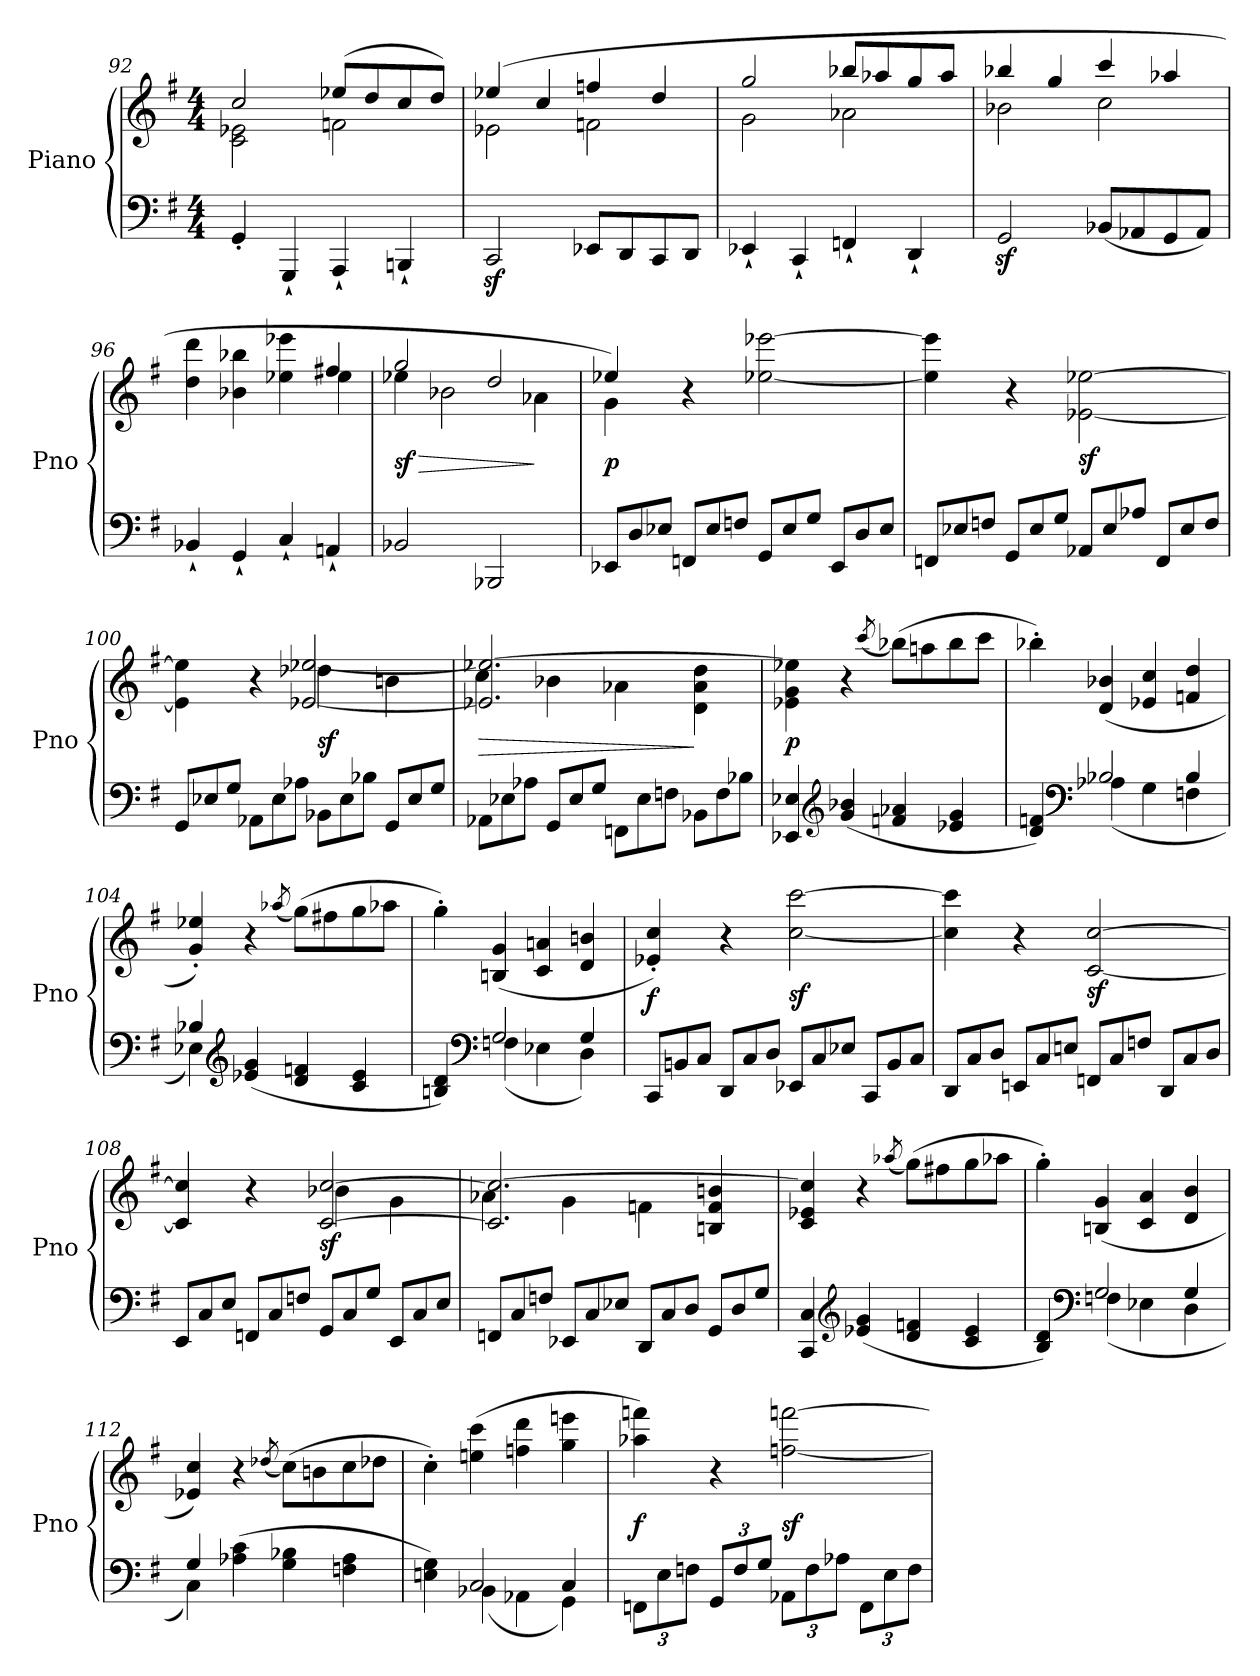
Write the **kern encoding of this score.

**kern	**kern	**dynam
*part1	*part1	*part1
*staff2	*staff1	*staff1/2
*I"Piano	*	*
*I'Pno	*	*
*clefF4	*clefG2	*
*k[f#]	*k[f#]	*
*G:	*G:	*
*M4/4	*M4/4	*
=92	=92	=92
*	*^	*
4GG'	2cc	2c 2e-X	.
4GGG`	.	.	.
4AAA`	(8ee-XL	2fn	.
.	8dd	.	.
4BBBn`	8cc	.	.
.	8ddJ)	.	.
=93	=93	=93	=93
2CCz	(4ee-X	2e-X	.
.	4cc	.	.
8EE-XL	4ffn	2fn	.
8DD	.	.	.
8CC	4dd	.	.
8DDJ	.	.	.
=94	=94	=94	=94
4EE-X`	2gg	2g	.
4CC`	.	.	.
4FFn`	8bb-XL	2a-X	.
.	8aa-X	.	.
4DD`	8gg	.	.
.	8aa-J	.	.
=95	=95	=95	=95
2GGz	4bb-X	2b-X	.
.	4gg	.	.
(8BB-XL	4ccc	2cc	.
8AA-X	.	.	.
8GG	4aa-X	.	.
8AA-J)	.	.	.
=96	=96	=96	=96
4BB-X`	2.ryy	4dd 4ddd	.
4GG`	.	4b-X 4bb-X	.
4C`	.	4ee-X 4eee-X	.
4AAn`	4ff#X	4ee-	.
=97	=97	=97	=97
2BB-X	2gg	4ee-X	> sf
.	.	2b-X	.
2BBB-X	2dd	.	.
.	.	4a-X	]
=98	=98	=98	=98
*Xtuplet	*	*	*
12EE-XL	4ee-X)	4g	p
12D	.	.	.
12E-XJ	.	.	.
12FFnL	4r	2.ryy	.
12E-	.	.	.
12FnJ	.	.	.
12GG/L	[2ee-X [2eee-X	.	.
12E-/	.	.	.
12G/J	.	.	.
12EE-L	.	.	.
12D	.	.	.
12E-J	.	.	.
*	*v	*v	*
=99	=99	=99
12FFnL	4ee-] 4eee-]	.
12E-X	.	.
12FnJ	.	.
12GG/L	4r	.
12E-/	.	.
12G/J	.	.
12AA-X/L	[2e-X\ [2ee-X\	sf
12E-/	.	.
12A-X/J	.	.
12FFL	.	.
12E-	.	.
12FJ	.	.
=100	=100	=100
*	*^	*
12GGL	2ryy	4e-]\ 4ee-]\	.
12E-X	.	.	.
12GJ	.	.	.
12AA-XL	.	4r	.
12E-	.	.	.
12A-XJ	.	.	.
12BB-XL	4dd-X\	[2e-X/ [2ee-X/	sf
12E-	.	.	.
12B-XJ	.	.	.
12GGL	4bn\	.	.
12E-	.	.	.
12GJ	.	.	.
=101	=101	=101	=101
!	!LO:N:vis=2.	!	!
12AA-XL	1e-X] 1ee-X_	4cc	>
12E-X	.	.	.
12A-XJ	.	.	.
12GGL	.	4b-X	.
12E-	.	.	.
12GJ	.	.	.
12FFn\L	.	4a-X	.
12E-\	.	.	.
12Fn\J	.	.	.
12BB-XL	.	4d\ 4a-\ 4dd\	]
12F	.	.	.
12B-XJ	.	.	.
*	*v	*v	*
=102	=102	=102
4EE-X 4E-X	4e-X\ 4g\ 4ee-X]\	p
*clefG2	*	*
(4g 4b-X	4r	.
.	(8qccc	.
4fn 4a-X	(8bb-XL)	.
.	8aan	.
4e-X 4g	8bb-	.
.	8cccJ	.
=103	=103	=103
*^	*	*
4d 4fn)	4ryy	4bb-X')	.
*clefF4	*	*	*
2B-X	(4A-X	(4d 4b-X	.
.	4G	4e-X 4cc	.
4B-	4Fn	4fn 4dd	.
=104	=104	=104	=104
4B-X	4E-X)	4g'/ 4ee-X'/)	.
*clefG2	*	*	*
(4e-X 4g	2.ryy	4r	.
.	.	(8qaa-X	.
4d 4fn	.	(8ggL)	.
.	.	8ff#X	.
4c 4e-	.	8gg	.
.	.	8aa-XJ	.
=105	=105	=105	=105
4Bn 4d)	4ryy	4gg')	.
*clefF4	*	*	*
2G	(4Fn	(4Bn 4g	.
.	4E-X	4c 4an	.
4G	4D)	4d 4bn	.
*v	*v	*	*
=106	=106	=106
12CCL	4e-X' 4cc')	f
12BBn	.	.
12CJ	.	.
12DDL	4r	.
12C	.	.
12DJ	.	.
12EE-XL	[2cc [2ccc	sf
12C	.	.
12E-XJ	.	.
12CCL	.	.
12BB	.	.
12CJ	.	.
=107	=107	=107
12DDL	4cc] 4ccc]	.
12C	.	.
12DJ	.	.
12EEnL	4r	.
12C	.	.
12EnJ	.	.
12FFnL	[2c [2cc	sf
12C	.	.
12FnJ	.	.
12DDL	.	.
12C	.	.
12DJ	.	.
=108	=108	=108
*	*^	*
12EEL	2ryy	4c] 4cc]	.
12C	.	.	.
12EJ	.	.	.
12FFnL	.	4r	.
12C	.	.	.
12FnJ	.	.	.
12GGL	[2c [2cc	4b-X	sf
12C	.	.	.
12GJ	.	.	.
12EEL	.	4g	.
12C	.	.	.
12EJ	.	.	.
=109	=109	=109	=109
!	!LO:N:vis=2.	!	!
12FFnL	1c] 1cc_	4a-X	.
12C	.	.	.
12FnJ	.	.	.
12EE-XL	.	4g	.
12C	.	.	.
12E-XJ	.	.	.
12DDL	.	4fn	.
12C	.	.	.
12DJ	.	.	.
12GGL	.	4Bn/ 4f/ 4bn/	.
12D	.	.	.
12GJ	.	.	.
*	*v	*v	*
=110	=110	=110
4CC 4C	4c 4e-X 4cc]	.
*clefG2	*	*
(4e-X 4g	4r	.
.	(8qaa-X	.
4d 4fn	(8ggL)	.
.	8ff#X	.
4c 4e-	8gg	.
.	8aa-XJ	.
=111	=111	=111
*^	*	*
4B 4d)	4ryy	4gg')	.
*clefF4	*	*	*
2G	(4Fn	(4Bn 4g	.
.	4E-X	4c 4a	.
4G	4D	4d 4b	.
=112	=112	=112	=112
4G	4C)	4e-X 4cc)	.
2.ryy	(4A-X 4c	4r	.
.	.	(8qdd-X	.
.	4G 4B-X	(8ccL)	.
.	.	8bn	.
.	4Fn 4A-	8cc	.
.	.	8dd-XJ	.
=113	=113	=113	=113
4ryy	4En 4G)	4cc')	.
2C	(4BB-X	(4een 4ccc	.
.	4AA-X	4ffn 4ddd	.
4C	4GG)	4gg 4eeen	.
*v	*v	*	*
=114	=114	=114
*tuplet	*	*
12FFn\L	4aa-X 4fffn)	f
12E\	.	.
12Fn\J	.	.
12GGL	4r	.
12F	.	.
12GJ	.	.
12AA-XL	[2ffn [2fffn	sf
12F	.	.
12A-XJ	.	.
12FF\L	.	.
12E\	.	.
12F\J	.	.
=	=	=
*-	*-	*-
